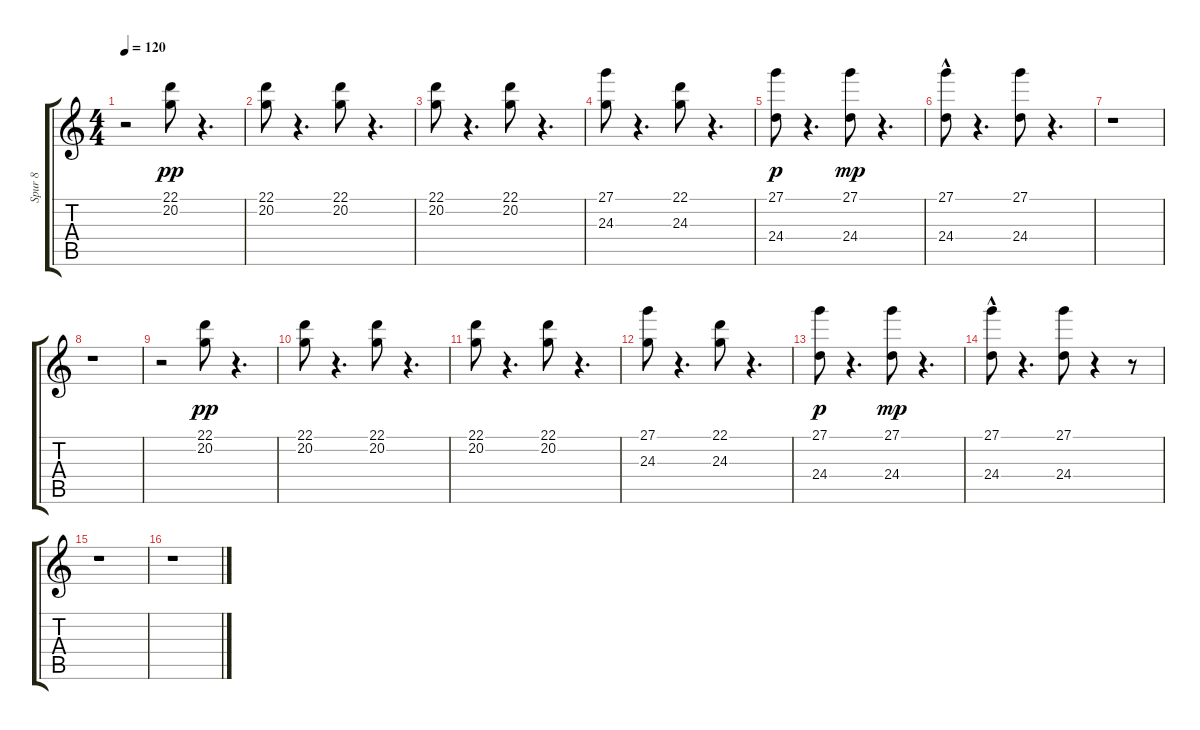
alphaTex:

\track ("Spur 8" "Spur 8") {instrument shamisen}
\staff {score tabs}
\tuning (E4 B3 G3 D3 A2 E2) {hide}
\ts (4 4)
\tempo 120
\clef g2
\ks c
r.2{dy mp} (22.1 20.2).8{dy pp} r.4{d} |
(22.1 20.2).8 r.4{d} (22.1 20.2).8 r.4{d} |
(22.1 20.2).8 r.4{d} (22.1 20.2).8 r.4{d} |
(27.1 24.3).8 r.4{d} (22.1 24.3).8 r.4{d} |
(27.1 24.4).8{dy p} r.4{d} (27.1 24.4).8{dy mp} r.4{d} |
(27.1 24.4{hac}).8 r.4{d} (27.1 24.4).8 r.4{d} |
r.1 |
r.1 |
r.2 (22.1 20.2).8{dy pp} r.4{d} |
(22.1 20.2).8 r.4{d} (22.1 20.2).8 r.4{d} |
(22.1 20.2).8 r.4{d} (22.1 20.2).8 r.4{d} |
(27.1 24.3).8 r.4{d} (22.1 24.3).8 r.4{d} |
(27.1 24.4).8{dy p} r.4{d} (27.1 24.4).8{dy mp} r.4{d} |
(27.1 24.4{hac}).8 r.4{d} (27.1 24.4).8 r.4 r.8 |
r.1 |
r.1
